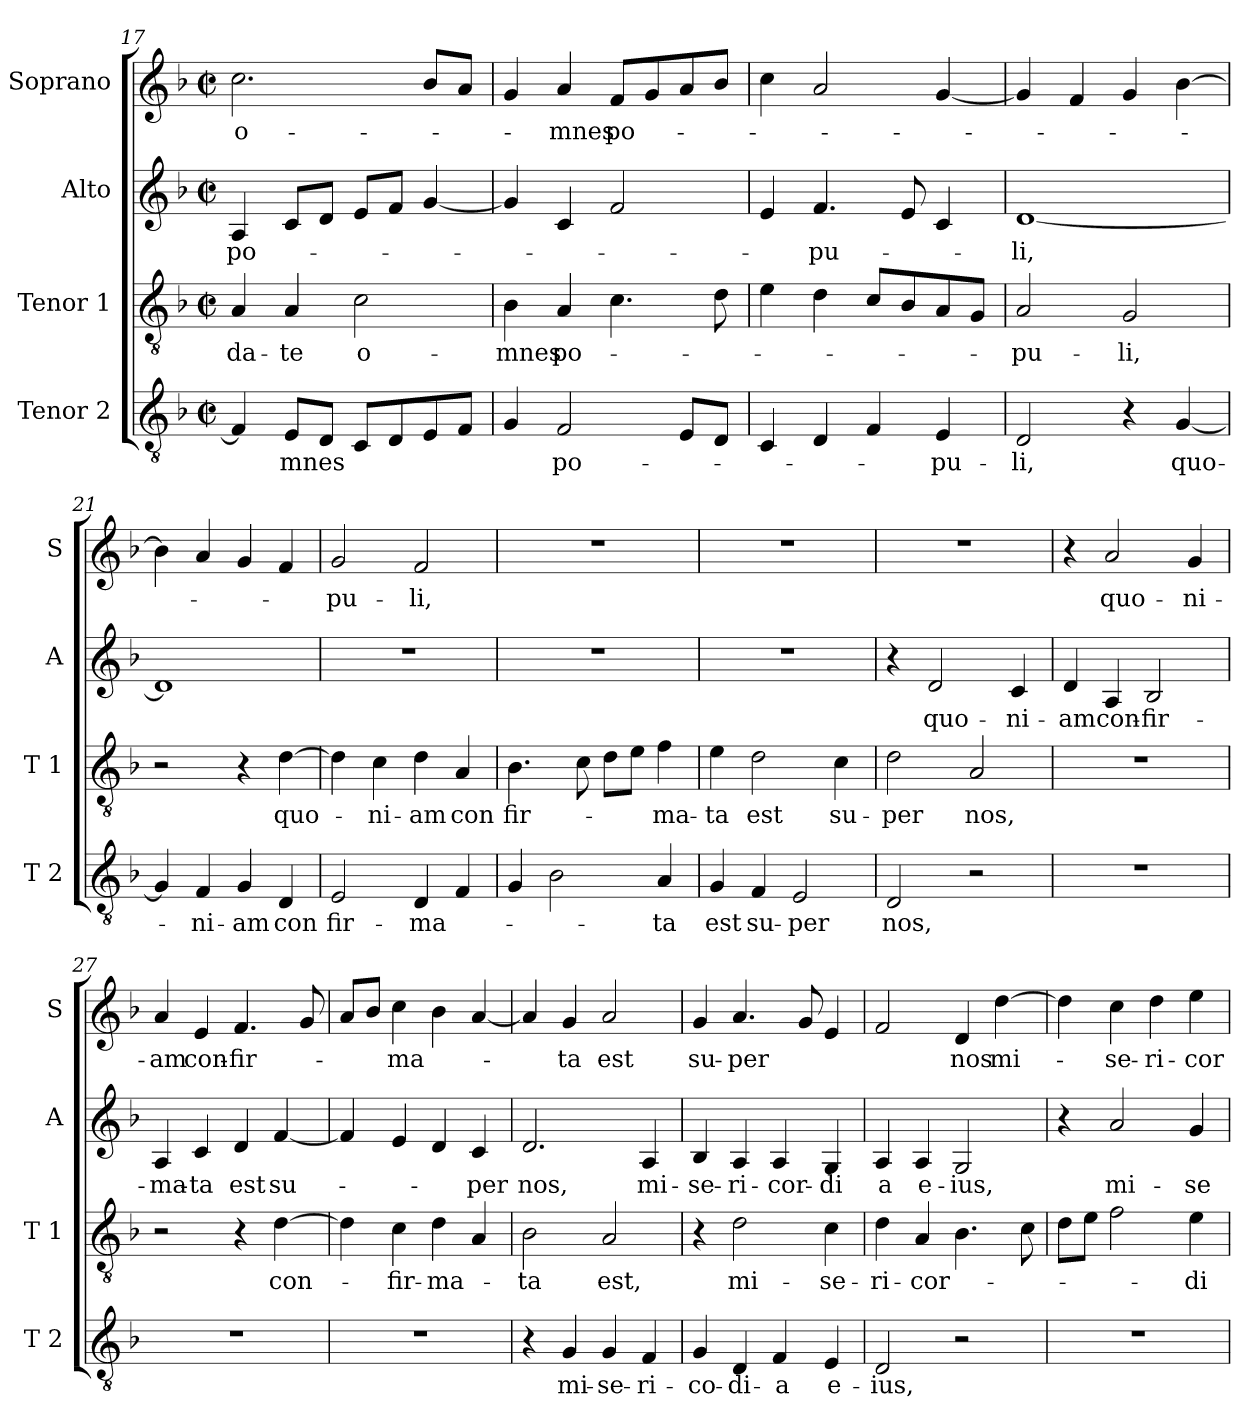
**kern	**text	**kern	**text	**kern	**text	**kern	**text
*part4	*part4	*part3	*part3	*part2	*part2	*part1	*part1
*staff4	*staff4	*staff3	*staff3	*staff2	*staff2	*staff1	*staff1
*I"Tenor 2	*	*I"Tenor 1	*	*I"Alto	*	*I"Soprano	*
*I'T 2	*	*I'T 1	*	*I'A	*	*I'S	*
*clefGv2	*	*clefGv2	*	*clefG2	*	*clefG2	*
*k[b-]	*	*k[b-]	*	*k[b-]	*	*k[b-]	*
*F:	*	*F:	*	*F:	*	*F:	*
*M2/2	*	*M2/2	*	*M2/2	*	*M2/2	*
*met(c|)	*	*met(c|)	*	*met(c|)	*	*met(c|)	*
=17	=17	=17	=17	=17	=17	=17	=17
!	!	!	!LO:LY:b	!	!LO:LY:b	!	!LO:LY:b
4F/]	.	4A/	-da-	4A/	po-	2.cc\	o-
!	!LO:LY:b	!	!LO:LY:b	!	!	!	!
8E/L	-mnes	4A/	-te	8c/L	.	.	.
8D/J	.	.	.	8d/J	.	.	.
!	!	!	!LO:LY:b	!	!	!	!
8C/L	.	2c\	o-	8e/L	.	.	.
8D/	.	.	.	8f/J	.	.	.
8E/	.	.	.	[4g/	.	8b-/L	.
8F/J	.	.	.	.	.	8a/J	.
=18	=18	=18	=18	=18	=18	=18	=18
!	!	!	!LO:LY:b	!	!	!	!
4G/	.	4B-\	-mnes	4g/]	.	4g/	.
!	!LO:LY:b	!	!LO:LY:b	!	!	!	!LO:LY:b
2F/	po-	4A/	po-	4c/	.	4a/	-mnes
!	!	!	!	!	!	!	!LO:LY:b
.	.	4.c\	.	2f/	.	8f/L	po-
.	.	.	.	.	.	8g/	.
8E/L	.	.	.	.	.	8a/	.
8D/J	.	8d\	.	.	.	8b-/J	.
!!LO:PB:g=z
=19	=19	=19	=19	=19	=19	=19	=19
4C/	.	4e\	.	4e/	.	4cc\	.
!	!	!	!	!	!LO:LY:b	!	!
4D/	.	4d\	.	4.f/	-pu-	2a/	.
4F/	.	8c/L	.	.	.	.	.
.	.	8B-/	.	8e/	.	.	.
!	!LO:LY:b	!	!	!	!	!	!
4E/	-pu-	8A/	.	4c/	.	[4g/	.
.	.	8G/J	.	.	.	.	.
=20	=20	=20	=20	=20	=20	=20	=20
!	!LO:LY:b	!	!LO:LY:b	!	!LO:LY:b	!	!
2D/	-li,	2A/	-pu-	[1d	-li,	4g/]	.
.	.	.	.	.	.	4f/	.
!	!	!	!LO:LY:b	!	!	!	!
4r	.	2G/	-li,	.	.	4g/	.
!	!LO:LY:b	!	!	!	!	!	!
[4G/	quo-	.	.	.	.	[4b-\	.
=21	=21	=21	=21	=21	=21	=21	=21
4G/]	.	2r	.	1d]	.	4b-\]	.
!	!LO:LY:b	!	!	!	!	!	!
4F/	-ni-	.	.	.	.	4a/	.
!	!LO:LY:b	!	!	!	!	!	!
4G/	-am	4r	.	.	.	4g/	.
!	!LO:LY:b	!	!LO:LY:b	!	!	!	!
4D/	con	[4d\	quo-	.	.	4f/	.
=22	=22	=22	=22	=22	=22	=22	=22
!	!LO:LY:b	!	!	!	!	!	!LO:LY:b
2E/	fir-	4d\]	.	1r	.	2g/	-pu-
!	!	!	!LO:LY:b	!	!	!	!
.	.	4c\	-ni-	.	.	.	.
!	!LO:LY:b	!	!LO:LY:b	!	!	!	!LO:LY:b
4D/	-ma-	4d\	-am	.	.	2f/	-li,
!	!	!	!LO:LY:b	!	!	!	!
4F/	.	4A/	con	.	.	.	.
=23	=23	=23	=23	=23	=23	=23	=23
!	!	!	!LO:LY:b	!	!	!	!
4G/	.	4.B-\	fir-	1r	.	1r	.
2B-\	.	.	.	.	.	.	.
.	.	8c\	.	.	.	.	.
.	.	8d\L	.	.	.	.	.
.	.	8e\J	.	.	.	.	.
!	!LO:LY:b	!	!LO:LY:b	!	!	!	!
4A/	-ta	4f\	-ma-	.	.	.	.
=24	=24	=24	=24	=24	=24	=24	=24
!	!LO:LY:b	!	!LO:LY:b	!	!	!	!
4G/	est	4e\	-ta	1r	.	1r	.
!	!LO:LY:b	!	!LO:LY:b	!	!	!	!
4F/	su-	2d\	est	.	.	.	.
!	!LO:LY:b	!	!	!	!	!	!
2E/	-per	.	.	.	.	.	.
!	!	!	!LO:LY:b	!	!	!	!
.	.	4c\	su-	.	.	.	.
!!LO:LB:g=z
=25	=25	=25	=25	=25	=25	=25	=25
!	!LO:LY:b	!	!LO:LY:b	!	!	!	!
2D/	nos,	2d\	-per	4r	.	1r	.
!	!	!	!	!	!LO:LY:b	!	!
.	.	.	.	2d/	quo-	.	.
!	!	!	!LO:LY:b	!	!	!	!
2r	.	2A/	nos,	.	.	.	.
!	!	!	!	!	!LO:LY:b	!	!
.	.	.	.	4c/	-ni-	.	.
=26	=26	=26	=26	=26	=26	=26	=26
!	!	!	!	!	!LO:LY:b	!	!
1r	.	1r	.	4d/	-am	4r	.
!	!	!	!	!	!LO:LY:b	!	!LO:LY:b
.	.	.	.	4A/	con-	2a/	quo-
!	!	!	!	!	!LO:LY:b	!	!
.	.	.	.	2B-/	-fir-	.	.
!	!	!	!	!	!	!	!LO:LY:b
.	.	.	.	.	.	4g/	-ni-
=27	=27	=27	=27	=27	=27	=27	=27
!	!	!	!	!	!LO:LY:b	!	!LO:LY:b
1r	.	2r	.	4A/	-ma-	4a/	-am
!	!	!	!	!	!LO:LY:b	!	!LO:LY:b
.	.	.	.	4c/	-ta	4e/	con-
!	!	!	!	!	!LO:LY:b	!	!LO:LY:b
.	.	4r	.	4d/	est	4.f/	-fir-
!	!	!	!LO:LY:b	!	!LO:LY:b	!	!
.	.	[4d\	con-	[4f/	su-	.	.
.	.	.	.	.	.	8g/	.
=28	=28	=28	=28	=28	=28	=28	=28
1r	.	4d\]	.	4f/]	.	8a/L	.
.	.	.	.	.	.	8b-/J	.
!	!	!	!LO:LY:b	!	!	!	!LO:LY:b
.	.	4c\	-fir-	4e/	.	4cc\	-ma-
!	!	!	!LO:LY:b	!	!	!	!
.	.	4d\	-ma-	4d/	.	4b-\	.
!	!	!	!	!	!LO:LY:b	!	!
.	.	4A/	.	4c/	-per	[4a/	.
=29	=29	=29	=29	=29	=29	=29	=29
!	!	!	!LO:LY:b	!	!LO:LY:b	!	!
4r	.	2B-\	-ta	2.d/	nos,	4a/]	.
!	!LO:LY:b	!	!	!	!	!	!LO:LY:b
4G/	mi-	.	.	.	.	4g/	-ta
!	!LO:LY:b	!	!LO:LY:b	!	!	!	!LO:LY:b
4G/	-se-	2A/	est,	.	.	2a/	est
!	!LO:LY:b	!	!	!	!LO:LY:b	!	!
4F/	-ri-	.	.	4A/	mi-	.	.
=30	=30	=30	=30	=30	=30	=30	=30
!	!LO:LY:b	!	!	!	!LO:LY:b	!	!LO:LY:b
4G/	-co-	4r	.	4B-/	-se-	4g/	su-
!	!LO:LY:b	!	!LO:LY:b	!	!LO:LY:b	!	!LO:LY:b
4D/	-di-	2d\	mi-	4A/	-ri-	4.a/	-per
!	!LO:LY:b	!	!	!	!LO:LY:b	!	!
4F/	-a	.	.	4A/	-cor-	.	.
.	.	.	.	.	.	8g/	.
!	!LO:LY:b	!	!LO:LY:b	!	!LO:LY:b	!	!
4E/	e-	4c\	-se-	4G/	-di	4e/	.
!!LO:LB:g=z
=31	=31	=31	=31	=31	=31	=31	=31
!	!LO:LY:b	!	!LO:LY:b	!	!LO:LY:b	!	!
2D/	-ius,	4d\	-ri-	4A/	a	2f/	.
!	!	!	!LO:LY:b	!	!LO:LY:b	!	!
.	.	4A/	-cor-	4A/	e-	.	.
!	!	!	!	!	!LO:LY:b	!	!LO:LY:b
2r	.	4.B-\	.	2G/	-ius,	4d/	nos
!	!	!	!	!	!	!	!LO:LY:b
.	.	.	.	.	.	[4dd\	mi-
.	.	8c\	.	.	.	.	.
=32	=32	=32	=32	=32	=32	=32	=32
1r	.	8d\L	.	4r	.	4dd\]	.
.	.	8e\J	.	.	.	.	.
!	!	!	!	!	!LO:LY:b	!	!LO:LY:b
.	.	2f\	.	2a/	mi-	4cc\	-se-
!	!	!	!	!	!	!	!LO:LY:b
.	.	.	.	.	.	4dd\	-ri-
!	!	!	!LO:LY:b	!	!LO:LY:b	!	!LO:LY:b
.	.	4e\	-di-	4g/	-se-	4ee\	-cor-
=	=	=	=	=	=	=	=
*-	*-	*-	*-	*-	*-	*-	*-
